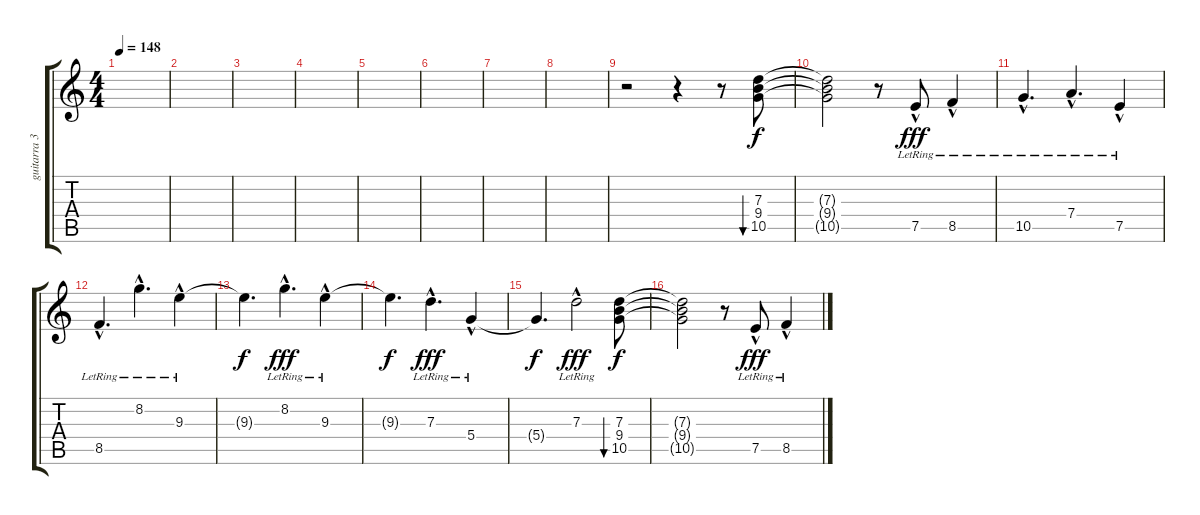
\track ("guitarra 3" "guitarra 3") {instrument electricguitarclean}
\staff {score tabs}
\tuning (E4 B3 G3 D3 A2 E2) {hide}
\ts (4 4)
\tempo 148
\clef g2
\ks c
|
|
|
|
|
|
|
|
r.2 r.4 r.8 (7.3 9.4 10.5).8{bu 480} |
(7.3{t} 9.4{t} 10.5{t}).2 r.8 7.5{hac lr}.8{dy fff} 8.5{hac lr}.4 |
10.5{hac lr}.4{d} 7.4{hac lr}.4{d} 7.5{hac lr}.4 |
8.5{hac lr}.4{d} 8.2{hac lr}.4{d} 9.3{hac lr}.4 |
9.3{t}.4{d dy f} 8.2{hac lr}.4{d dy fff} 9.3{hac lr}.4 |
9.3{t}.4{d dy f} 7.3{hac lr}.4{d dy fff} 5.4{hac lr}.4 |
5.4{t}.4{d dy f} 7.3{hac lr}.2{dy fff} (7.3 9.4 10.5).8{bu 480 dy f} |
(7.3{t} 9.4{t} 10.5{t}).2 r.8 7.5{hac lr}.8{dy fff} 8.5{hac lr}.4
